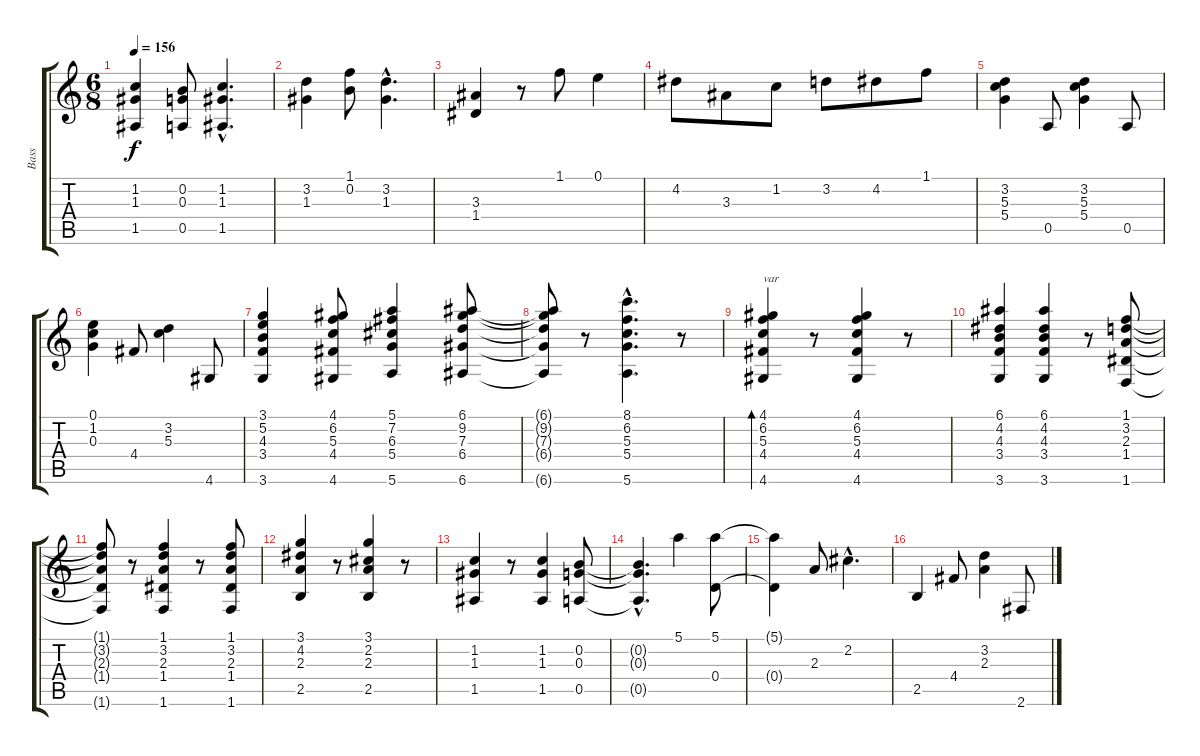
\track ("Bass" "Bass") {instrument electricbasspick}
\staff {score tabs}
\tuning (E4 B3 G3 D3 A2 E2) {hide}
\ts (6 8)
\tempo 156
\clef g2
\ks c
(1.2 1.3 1.5).4{dy f} (0.2 0.3 0.5).8 (1.2{hac} 1.3{hac} 1.5{hac}).4{d} |
(3.2 1.3).4 (1.1 0.2).8 (3.2{hac} 1.3{hac}).4{d} |
(3.3 1.4).4 r.8 1.1.8 0.1.4 |
4.2.8 3.3.8 1.2.8 3.2.8 4.2.8 1.1.8 |
(3.2 5.3 5.4).4 0.5.8 (3.2 5.3 5.4).4 0.5.8 |
(0.1 1.2 0.3).4 4.4.8 (3.2 5.3).4 4.6.8 |
(3.1 5.2 4.3 3.4 3.6).4 (4.1 6.2 5.3 4.4 4.6).8 (5.1 7.2 6.3 5.4 5.6).4 (6.1 9.2 7.3 6.4 6.6).8 |
(6.1{t} 9.2{t} 7.3{t} 6.4{t} 6.6{t}).8 r.8 (8.1{hac} 6.2{hac} 5.3{hac} 5.4{hac} 5.6{hac}).4{d} r.8 |
(4.1 6.2 5.3 4.4 4.6).4{bd 120 txt "var"} r.8 (4.1 6.2 5.3 4.4 4.6).4 r.8 |
(6.1 4.2 4.3 3.4 3.6).4 (6.1 4.2 4.3 3.4 3.6).4 r.8 (1.1 3.2 2.3 1.4 1.6).8 |
(1.1{t} 3.2{t} 2.3{t} 1.4{t} 1.6{t}).8 r.8 (1.1 3.2 2.3 1.4 1.6).4 r.8 (1.1 3.2 2.3 1.4 1.6).8 |
(3.1 4.2 2.3 2.5).4 r.8 (3.1 2.2 2.3 2.5).4 r.8 |
(1.2 1.3 1.5).4 r.8 (1.2 1.3 1.5).4 (0.2 0.3 0.5).8 |
(0.2{hac t} 0.3{hac t} 0.5{hac t}).4{d} 5.1.4 (5.1 0.4).8 |
(5.1{t} 0.4{t}).4 2.3.8 2.2{hac}.4{d} |
2.5.4 4.4.8 (3.2 2.3).4 2.6.8
